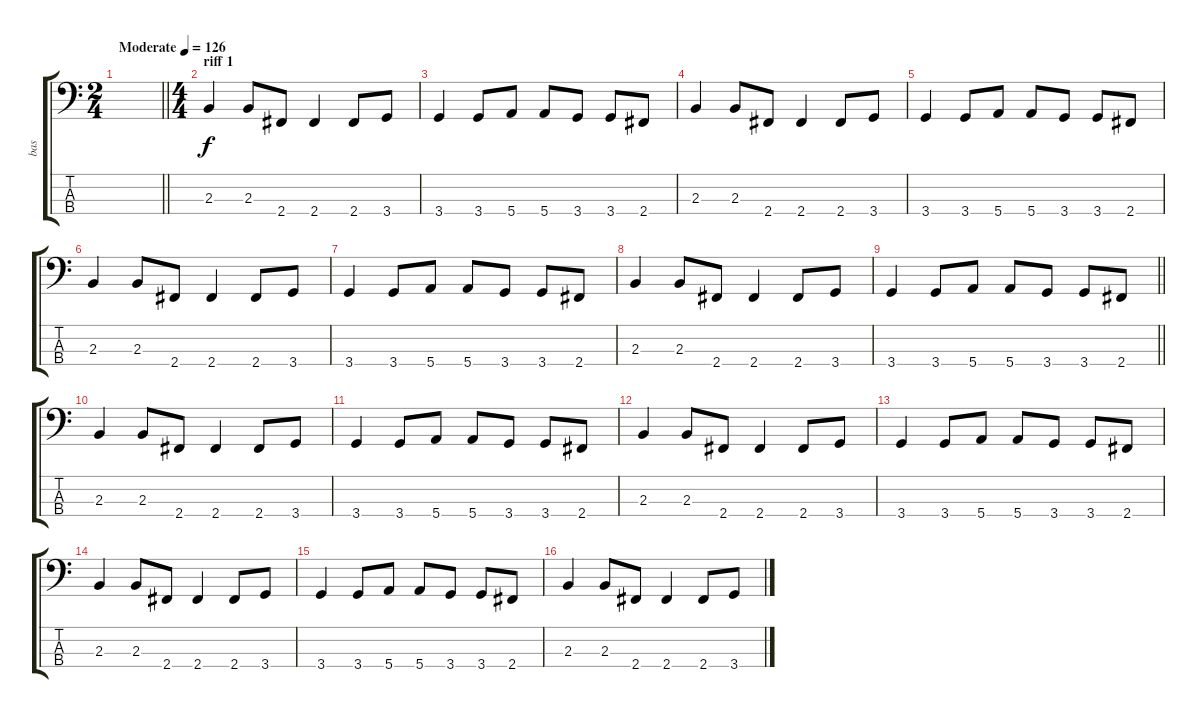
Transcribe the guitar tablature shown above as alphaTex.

\track ("bas" "bas") {instrument electricbassfinger}
\staff {score tabs}
\tuning (G2 D2 A1 E1) {hide}
\ts (2 4)
\tempo (126 "Moderate")
\clef f4
\barLineRight lightlight
\ks c
|
\ts (4 4)
\section ("" "riff 1")
2.3.4 2.3.8 2.4.8 2.4.4 2.4.8 3.4.8 |
3.4.4 3.4.8 5.4.8 5.4.8 3.4.8 3.4.8 2.4.8 |
2.3.4 2.3.8 2.4.8 2.4.4 2.4.8 3.4.8 |
3.4.4 3.4.8 5.4.8 5.4.8 3.4.8 3.4.8 2.4.8 |
2.3.4 2.3.8 2.4.8 2.4.4 2.4.8 3.4.8 |
3.4.4 3.4.8 5.4.8 5.4.8 3.4.8 3.4.8 2.4.8 |
2.3.4 2.3.8 2.4.8 2.4.4 2.4.8 3.4.8 |
\barLineRight lightlight
3.4.4 3.4.8 5.4.8 5.4.8 3.4.8 3.4.8 2.4.8 |
2.3.4 2.3.8 2.4.8 2.4.4 2.4.8 3.4.8 |
3.4.4 3.4.8 5.4.8 5.4.8 3.4.8 3.4.8 2.4.8 |
2.3.4 2.3.8 2.4.8 2.4.4 2.4.8 3.4.8 |
3.4.4 3.4.8 5.4.8 5.4.8 3.4.8 3.4.8 2.4.8 |
2.3.4 2.3.8 2.4.8 2.4.4 2.4.8 3.4.8 |
3.4.4 3.4.8 5.4.8 5.4.8 3.4.8 3.4.8 2.4.8 |
2.3.4 2.3.8 2.4.8 2.4.4 2.4.8 3.4.8
